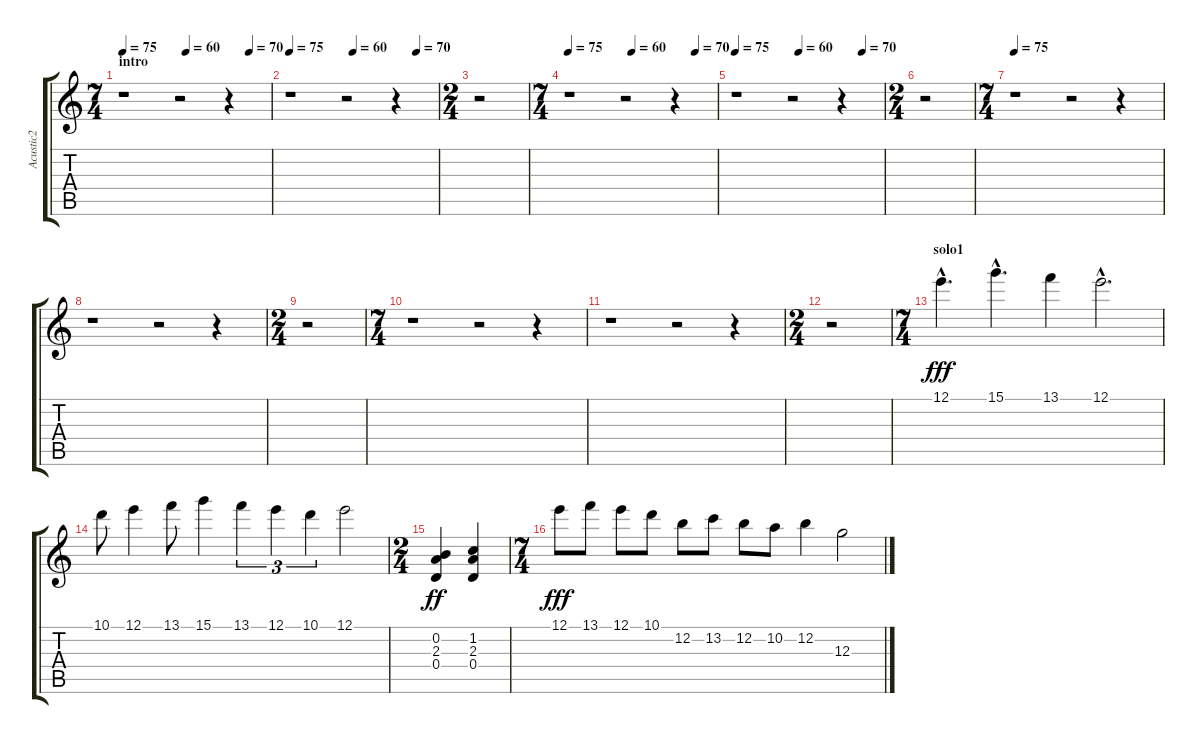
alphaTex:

\track ("Acustic2" "Acustic2") {instrument acousticguitarsteel}
\staff {score tabs}
\tuning (E4 B3 G3 D3 A2 E2) {hide}
\ts (7 4)
\section ("" "intro")
\tempo 75
\tempo (60 0.42857142857142855)
\tempo (70 0.8571428571428571)
\tempo 75
\clef g2
\ks c
r.1{dy fff instrument acousticguitarsteel} r.2 r.4 |
\tempo 75
\tempo (60 0.42857142857142855)
\tempo (70 0.8571428571428571)
r.1 r.2 r.4 |
\ts (2 4)
r.2 |
\ts (7 4)
\tempo 75
\tempo (60 0.42857142857142855)
\tempo (70 0.8571428571428571)
r.1 r.2 r.4 |
\tempo 75
\tempo (60 0.42857142857142855)
\tempo (70 0.8571428571428571)
r.1 r.2 r.4 |
\ts (2 4)
r.2 |
\ts (7 4)
\tempo 75
r.1 r.2 r.4 |
r.1 r.2 r.4 |
\ts (2 4)
r.2 |
\ts (7 4)
r.1 r.2 r.4 |
r.1 r.2 r.4 |
\ts (2 4)
r.2 |
\ts (7 4)
\section ("" "solo1")
12.1{hac}.4{d} 15.1{hac}.4{d} 13.1.4 12.1{hac}.2{d} |
10.1.8 12.1.4 13.1.8 15.1.4 13.1.4{tu (3 2)} 12.1.4{tu (3 2)} 10.1.4{tu (3 2)} 12.1.2 |
\ts (2 4)
(0.2 2.3 0.4).4{dy ff} (1.2 2.3 0.4).4 |
\ts (7 4)
12.1.8{dy fff} 13.1.8 12.1.8 10.1.8 12.2.8 13.2.8 12.2.8 10.2.8 12.2.4 12.3.2
